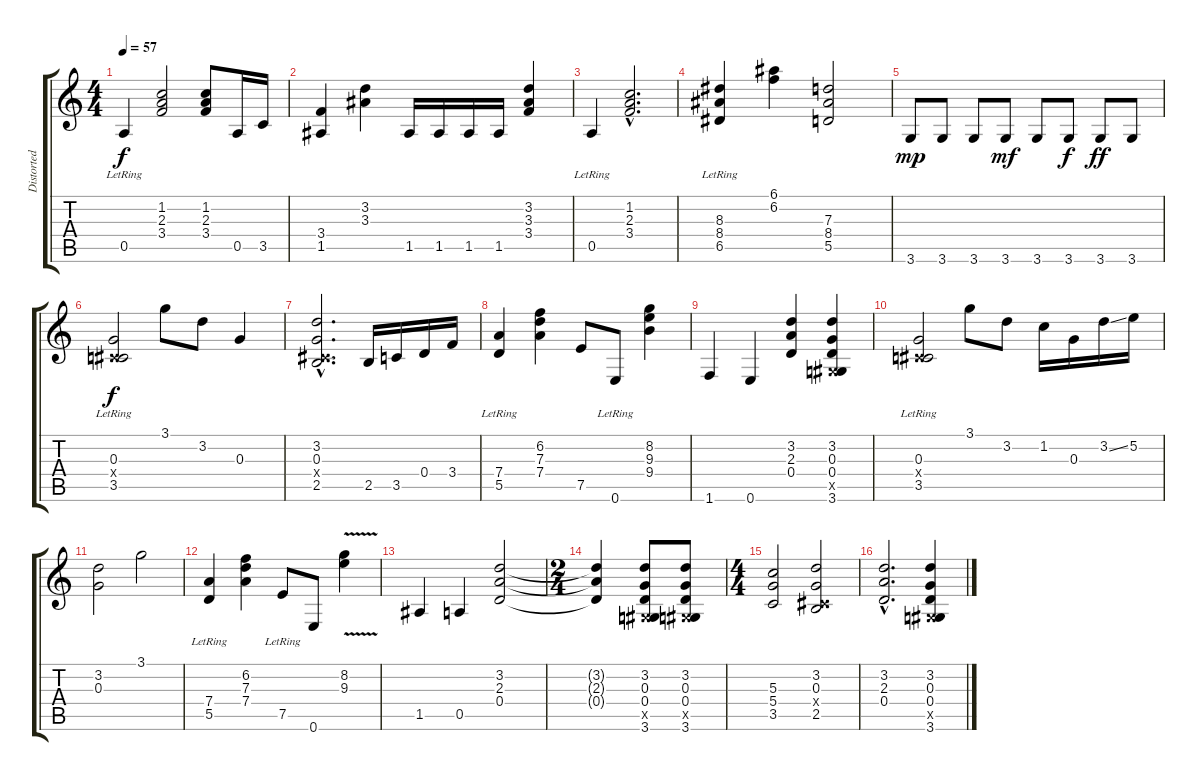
\track ("Distorted Electric" "Distorted ") {instrument overdrivenguitar}
\staff {score tabs}
\tuning (E4 B3 G3 D3 A2 E2) {hide}
\ts (4 4)
\tempo 57
\clef g2
\ks c
0.5{lr}.4{dy f} (1.2 2.3 3.4).2 (1.2 2.3 3.4).8 0.5.16 3.5.16 |
(3.4 1.5).4 (3.2 3.3).4 1.5.16 1.5.16 1.5.16 1.5.16 (3.2 3.3 3.4).4 |
0.5{lr}.4 (1.2{hac} 2.3{hac} 3.4{hac}).2{d} |
(8.3{lr} 8.4{lr} 6.5{lr}).4 (6.1 6.2).4 (7.3 8.4 5.5).2 |
3.6.8{dy mp} 3.6.8 3.6.8 3.6.8{dy mf} 3.6.8 3.6.8{dy f} 3.6.8{dy ff} 3.6.8 |
(0.3{lr} -1.4{x} 3.5{lr}).2{dy f} 3.1.8 3.2.8 0.3.4 |
(3.2{hac} 0.3{hac} -1.4{hac x} 2.5{hac}).2{d} 2.5.16 3.5.16 0.4.16 3.4.16 |
(7.4 5.5{lr}).4 (6.2 7.3 7.4).4 7.5.8 0.6{lr}.8 (8.2 9.3 9.4).4 |
1.6.4 0.6.4 (3.2 2.3 0.4).4 (3.2 0.3 0.4 -1.5{x} 3.6).4 |
(0.3{lr} -1.4{x} 3.5{lr}).2 3.1.8 3.2.8 1.2.16 0.3.16 3.2{ss}.16 5.2.16 |
(3.2 0.3).2 3.1.2 |
(7.4 5.5{lr}).4 (6.2 7.3 7.4).4 7.5{lr}.8 0.6.8 (8.2{v} 9.3{v}).4 |
1.5.4 0.5.4 (3.2 2.3 0.4).2 |
\ts (2 4)
(3.2{t} 2.3{t} 0.4{t}).4 (3.2 0.3 0.4 -1.5{x} 3.6).8 (3.2 0.3 0.4 -1.5{x} 3.6).8 |
\ts (4 4)
(5.3 5.4 3.5).2 (3.2 0.3 -1.4{x} 2.5).2 |
(3.2{hac} 2.3{hac} 0.4{hac}).2{d} (3.2 0.3 0.4 -1.5{x} 3.6).4
